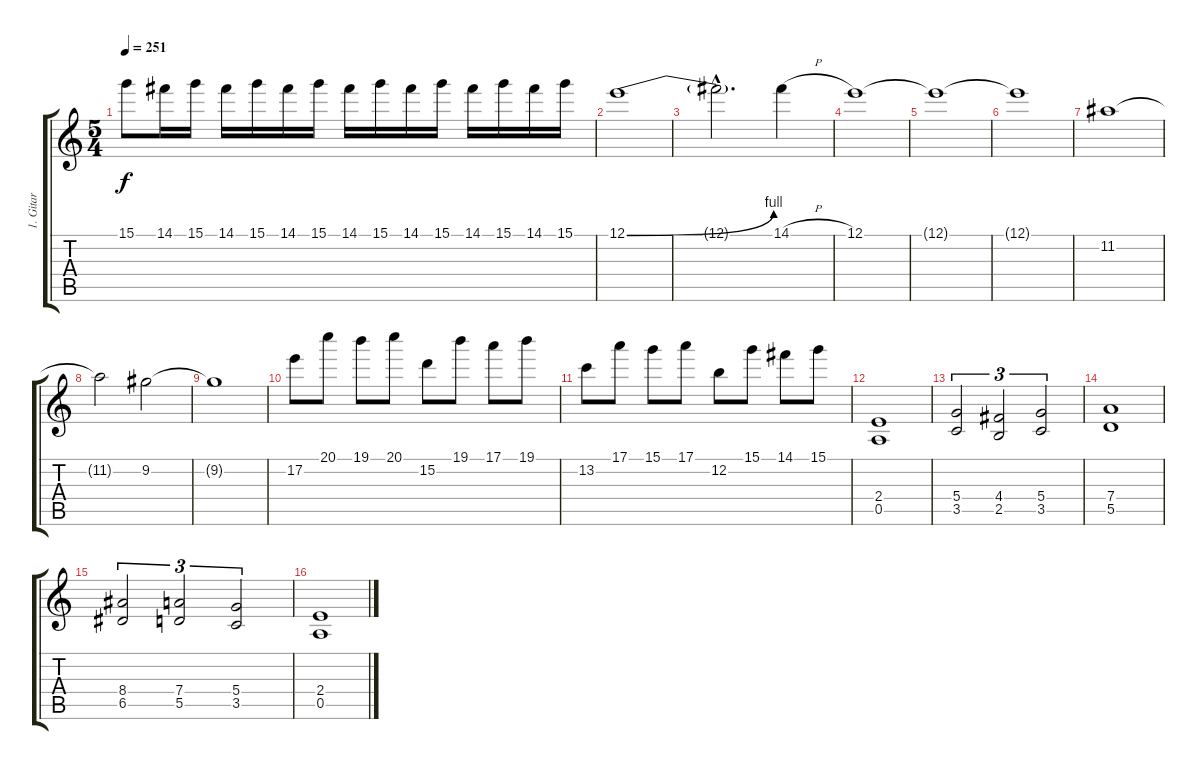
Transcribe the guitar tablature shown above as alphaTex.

\track ("1. Gitar" "1. Gitar") {instrument overdrivenguitar}
\staff {score tabs}
\tuning (E4 B3 G3 D3 A2 E2) {hide}
\ts (5 4)
\tempo 251
\clef g2
\ks c
15.1.8{dy f} 14.1.16 15.1.16 14.1.16 15.1.16 14.1.16 15.1.16 14.1.16 15.1.16 14.1.16 15.1.16 14.1.16 15.1.16 14.1.16 15.1.16 |
12.1{be (bend 0 0 60 4)}.1 |
12.1{hac t}.2{d} 14.1{h}.4 |
12.1.1 |
12.1{t}.1 |
12.1{t}.1 |
11.2.1 |
11.2{t}.2 9.2.2 |
9.2{t}.1 |
17.2.8 20.1.8 19.1.8 20.1.8 15.2.8 19.1.8 17.1.8 19.1.8 |
13.2.8 17.1.8 15.1.8 17.1.8 12.2.8 15.1.8 14.1.8 15.1.8 |
(2.4 0.5).1 |
(5.4 3.5).2{tu (3 2)} (4.4 2.5).2{tu (3 2)} (5.4 3.5).2{tu (3 2)} |
(7.4 5.5).1 |
(8.4 6.5).2{tu (3 2)} (7.4 5.5).2{tu (3 2)} (5.4 3.5).2{tu (3 2)} |
(2.4 0.5).1
